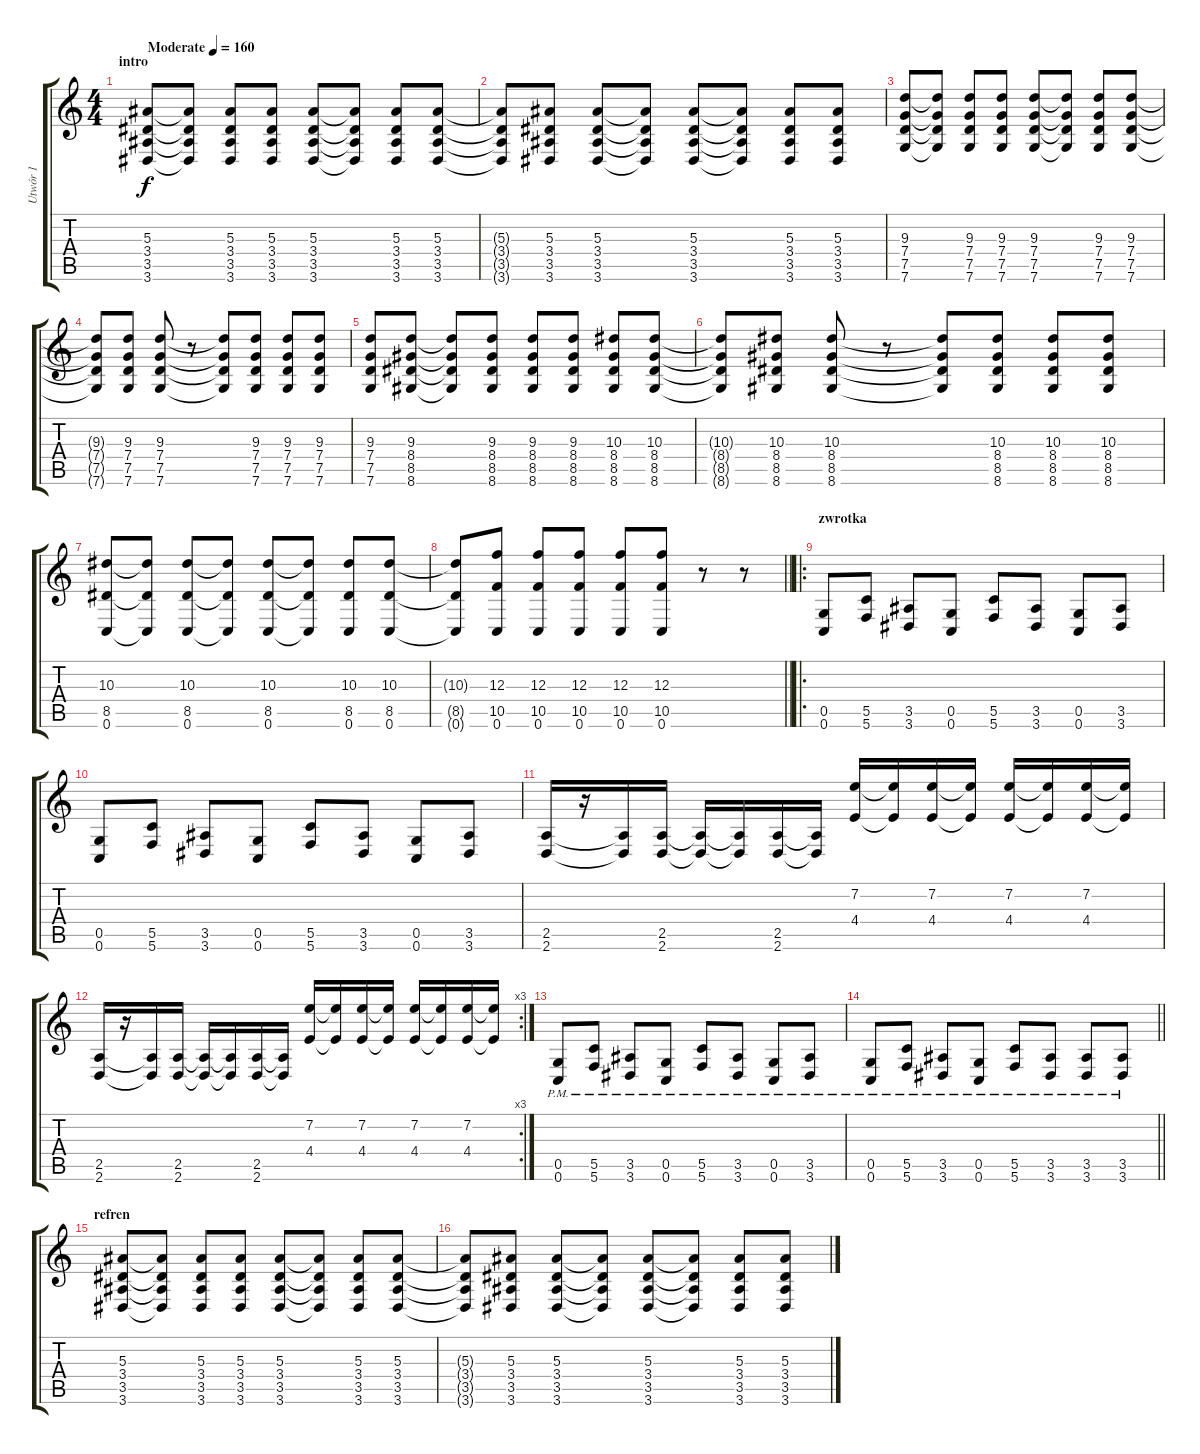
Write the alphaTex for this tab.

\track ("Utwór 1" "Utwór 1") {instrument distortionguitar}
\staff {score tabs}
\tuning (D4 A3 F3 C3 G2 C2) {hide}
\ts (4 4)
\section ("" "intro")
\tempo (160 "Moderate")
\clef g2
\ks c
(5.3 3.4 3.5 3.6).8{dy f instrument distortionguitar} (5.3{t} 3.4{t} 3.5{t} 3.6{t}).8 (5.3 3.4 3.5 3.6).8 (5.3 3.4 3.5 3.6).8 (5.3 3.4 3.5 3.6).8 (5.3{t} 3.4{t} 3.5{t} 3.6{t}).8 (5.3 3.4 3.5 3.6).8 (5.3 3.4 3.5 3.6).8 |
(5.3{t} 3.4{t} 3.5{t} 3.6{t}).8 (5.3 3.4 3.5 3.6).8 (5.3 3.4 3.5 3.6).8 (5.3{t} 3.4{t} 3.5{t} 3.6{t}).8 (5.3 3.4 3.5 3.6).8 (5.3{t} 3.4{t} 3.5{t} 3.6{t}).8 (5.3 3.4 3.5 3.6).8 (5.3 3.4 3.5 3.6).8 |
(9.3 7.4 7.5 7.6).8 (9.3{t} 7.4{t} 7.5{t} 7.6{t}).8 (9.3 7.4 7.5 7.6).8 (9.3 7.4 7.5 7.6).8 (9.3 7.4 7.5 7.6).8 (9.3{t} 7.4{t} 7.5{t} 7.6{t}).8 (9.3 7.4 7.5 7.6).8 (9.3 7.4 7.5 7.6).8 |
(9.3{t} 7.4{t} 7.5{t} 7.6{t}).8 (9.3 7.4 7.5 7.6).8 (9.3 7.4 7.5 7.6).8 r.8 (9.3{t} 7.4{t} 7.5{t} 7.6{t}).8 (9.3 7.4 7.5 7.6).8 (9.3 7.4 7.5 7.6).8 (9.3 7.4 7.5 7.6).8 |
(9.3 7.4 7.5 7.6).8 (9.3 8.4 8.5 8.6).8 (9.3{t} 8.4{t} 8.5{t} 8.6{t}).8 (9.3 8.4 8.5 8.6).8 (9.3 8.4 8.5 8.6).8 (9.3 8.4 8.5 8.6).8 (10.3 8.4 8.5 8.6).8 (10.3 8.4 8.5 8.6).8 |
(10.3{t} 8.4{t} 8.5{t} 8.6{t}).8 (10.3 8.4 8.5 8.6).8 (10.3 8.4 8.5 8.6).8 r.8 (10.3{t} 8.4{t} 8.5{t} 8.6{t}).8 (10.3 8.4 8.5 8.6).8 (10.3 8.4 8.5 8.6).8 (10.3 8.4 8.5 8.6).8 |
(10.3 8.5 0.6).8 (10.3{t} 8.5{t} 0.6{t}).8 (10.3 8.5 0.6).8 (10.3{t} 8.5{t} 0.6{t}).8 (10.3 8.5 0.6).8 (10.3{t} 8.5{t} 0.6{t}).8 (10.3 8.5 0.6).8 (10.3 8.5 0.6).8 |
\barLineRight lightlight
(10.3{t} 8.5{t} 0.6{t}).8 (12.3 10.5 0.6).8 (12.3 10.5 0.6).8 (12.3 10.5 0.6).8 (12.3 10.5 0.6).8 (12.3 10.5 0.6).8 r.8 r.8 |
\ro
\section ("" "zwrotka")
(0.5 0.6).8 (5.5 5.6).8 (3.5 3.6).8 (0.5 0.6).8 (5.5 5.6).8 (3.5 3.6).8 (0.5 0.6).8 (3.5 3.6).8 |
(0.5 0.6).8 (5.5 5.6).8 (3.5 3.6).8 (0.5 0.6).8 (5.5 5.6).8 (3.5 3.6).8 (0.5 0.6).8 (3.5 3.6).8 |
(2.5 2.6).16 r.16 (2.5{t} 2.6{t}).16 (2.5 2.6).16 (2.5{t} 2.6{t}).16 (2.5{t} 2.6{t}).16 (2.5 2.6).16 (2.5{t} 2.6{t}).16 (7.2 4.4).16 (7.2{t} 4.4{t}).16 (7.2 4.4).16 (7.2{t} 4.4{t}).16 (7.2 4.4).16 (7.2{t} 4.4{t}).16 (7.2 4.4).16 (7.2{t} 4.4{t}).16 |
\rc 3
(2.5 2.6).16 r.16 (2.5{t} 2.6{t}).16 (2.5 2.6).16 (2.5{t} 2.6{t}).16 (2.5{t} 2.6{t}).16 (2.5 2.6).16 (2.5{t} 2.6{t}).16 (7.2 4.4).16 (7.2{t} 4.4{t}).16 (7.2 4.4).16 (7.2{t} 4.4{t}).16 (7.2 4.4).16 (7.2{t} 4.4{t}).16 (7.2 4.4).16 (7.2{t} 4.4{t}).16 |
(0.5{pm} 0.6{pm}).8 (5.5{pm} 5.6{pm}).8 (3.5{pm} 3.6{pm}).8 (0.5{pm} 0.6{pm}).8 (5.5{pm} 5.6{pm}).8 (3.5{pm} 3.6{pm}).8 (0.5{pm} 0.6{pm}).8 (3.5{pm} 3.6{pm}).8 |
\barLineRight lightlight
(0.5{pm} 0.6{pm}).8 (5.5{pm} 5.6{pm}).8 (3.5{pm} 3.6{pm}).8 (0.5{pm} 0.6{pm}).8 (5.5{pm} 5.6{pm}).8 (3.5{pm} 3.6{pm}).8 (3.5{pm} 3.6{pm}).8 (3.5{pm} 3.6{pm}).8 |
\section ("" "refren")
(5.3 3.4 3.5 3.6).8 (5.3{t} 3.4{t} 3.5{t} 3.6{t}).8 (5.3 3.4 3.5 3.6).8 (5.3 3.4 3.5 3.6).8 (5.3 3.4 3.5 3.6).8 (5.3{t} 3.4{t} 3.5{t} 3.6{t}).8 (5.3 3.4 3.5 3.6).8 (5.3 3.4 3.5 3.6).8 |
(5.3{t} 3.4{t} 3.5{t} 3.6{t}).8 (5.3 3.4 3.5 3.6).8 (5.3 3.4 3.5 3.6).8 (5.3{t} 3.4{t} 3.5{t} 3.6{t}).8 (5.3 3.4 3.5 3.6).8 (5.3{t} 3.4{t} 3.5{t} 3.6{t}).8 (5.3 3.4 3.5 3.6).8 (5.3 3.4 3.5 3.6).8
